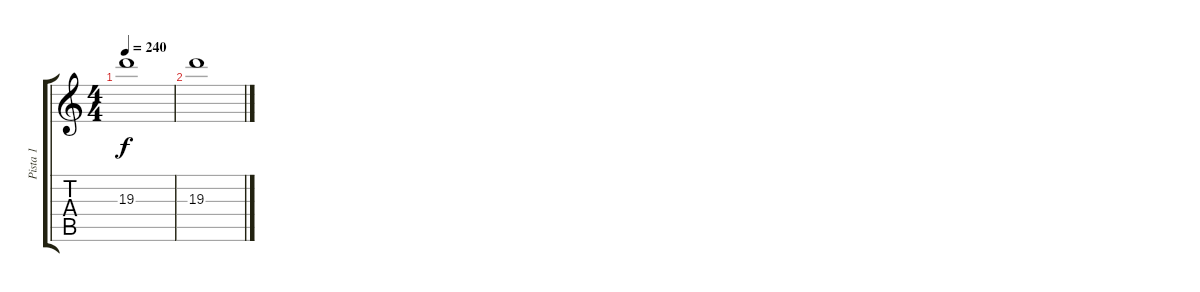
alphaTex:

\track ("Pista 1" "Pista 1") {instrument distortionguitar}
\staff {score tabs}
\tuning (E4 B3 G3 D3 A2 E2) {hide}
\ts (4 4)
\tempo 240
\clef g2
\ks c
19.3{t}.1{dy f} |
19.3.1
